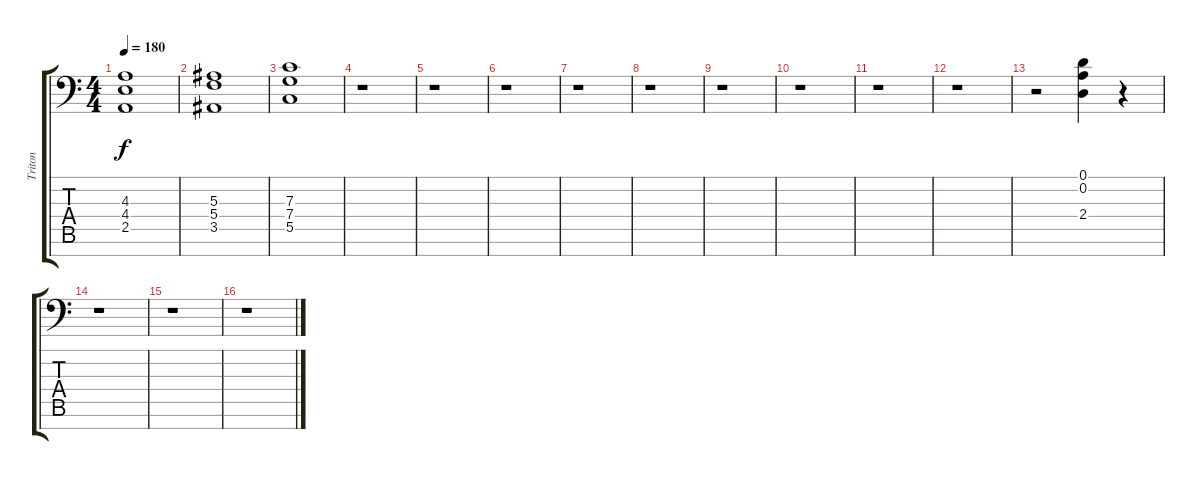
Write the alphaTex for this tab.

\track ("Triton" "Triton") {instrument stringensemble1}
\staff {score tabs}
\tuning (D4 A3 F3 C3 G2 D2 A1) {hide}
\ts (4 4)
\tempo 180
\clef f4
\ks c
(4.3 4.4 2.5).1{dy f} |
(5.3 5.4 3.5).1 |
(7.3 7.4 5.5).1 |
r.1 |
r.1 |
r.1 |
r.1 |
r.1 |
r.1 |
r.1 |
r.1 |
r.1 |
r.2 (0.1 0.2 2.4).4{instrument orchestrahit} r.4 |
r.1 |
r.1 |
r.1
